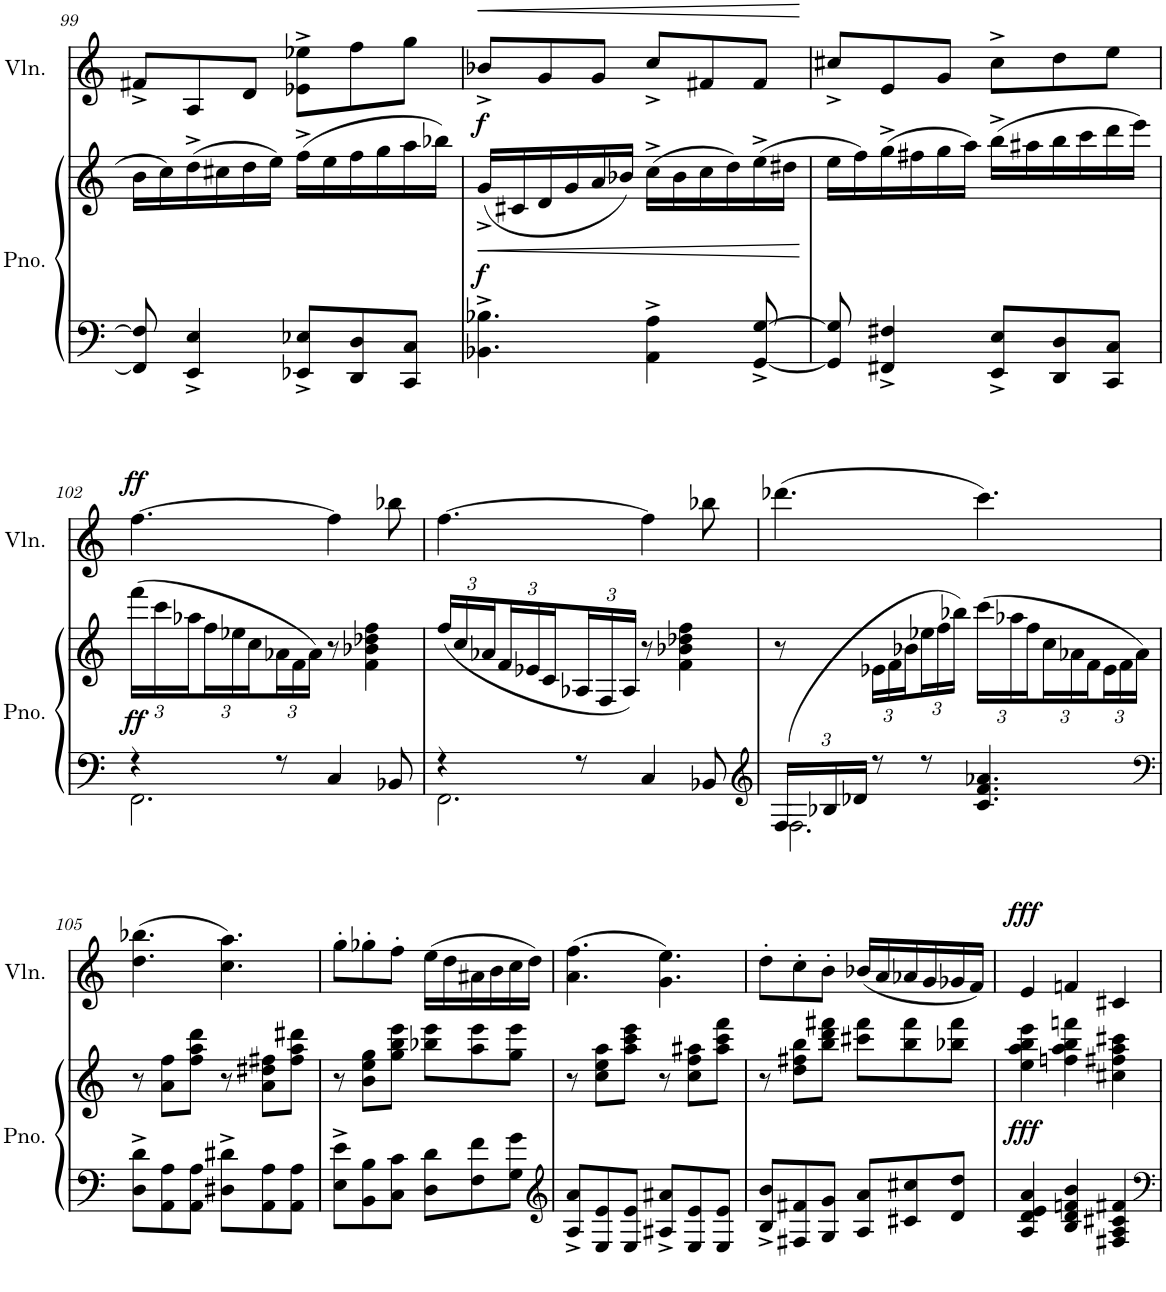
**kern	**kern	**dynam	**kern	**dynam
*part2	*part2	*part2	*part1	*part1
*staff3	*staff2	*staff2/3	*staff1	*staff1
*I"Piano	*	*	*I"Violin	*
*I'Pno.	*	*	*I'Vln.	*
!!LO:PB:g=z
*clefF4	*clefG2	*	*clefG2	*
*k[]	*k[]	*	*k[]	*
*M6/8	*M6/8	*	*M6/8	*
=99	=99	=99	=99	=99
8FF#/] 8F#/]	16b\LL	.	8f#X^/L	.
.	16cc\	.	.	.
4EE/^ 4E/^	(16dd^\	.	8A/	.
.	16cc#X\	.	.	.
.	16dd\	.	8d/J	.
.	16ee\JJ)	.	.	.
8EE-X/^ 8E-X/^L	(16ff^\LL	.	8e-X\^ 8ee-X\^L	.
.	16ee\	.	.	.
8DD/ 8D/	16ff\	.	8ff\	.
.	16gg\	.	.	.
8CC/ 8C/J	16aa\	.	8gg\J	.
.	16bb-X\JJ)	.	.	.
=100	=100	=100	=100	=100
!	!	!LO:HP:b	!	!LO:HP:b
!	!	!LO:DY:n=1:a=2	!	!LO:DY:n=1:b
4.BB-X\^ 4.B-X\^	(16g^/LL	< f	8b-X^/L	< f
.	16c#X/	.	.	.
.	16d/	.	8g/	.
.	16g/	.	.	.
.	16a/	.	8g/J	.
.	16b-X/JJ)	.	.	.
4AA\^ 4A\^	(16cc^\LL	.	8cc^/L	.
.	16b-\	.	.	.
.	16cc\	.	8f#X/	.
.	16dd\)	.	.	.
[8GG/^ [8G/^	(16ee^\	.	8f#/J	.
.	16dd#X\JJ	.	.	.
.	.	[	.	[
=101	=101	=101	=101	=101
8GG/] 8G/]	16ee\LL	.	8cc#X^/L	.
.	16ff\)	.	.	.
4FF#X/^ 4F#X/^	(16gg^\	.	8e/	.
.	16ff#X\	.	.	.
.	16gg\	.	8g/J	.
.	16aa\JJ)	.	.	.
8EE/^ 8E/^L	(16bb^\LL	.	8cc#^\L	.
.	16aa#X\	.	.	.
8DD/ 8D/	16bb\	.	8dd\	.
.	16ccc\	.	.	.
8CC/ 8C/J	16ddd\	.	8ee\J	.
.	16eee\JJ)	.	.	.
!!LO:LB:g=z
=102	=102	=102	=102	=102
*^	*	*	*	*
*	*	*Xbrackettup	*	*	*
!	!	!	!LO:DY:a=2	!	!LO:DY:a
4r	2.FF\	(24fff\LL	ff	[4.ff\	ff
.	.	24ccc\	.	.	.
.	.	24aa-X\	.	.	.
.	.	24ff\	.	.	.
.	.	24ee-X\	.	.	.
.	.	24cc\	.	.	.
8r	.	24a-X\	.	.	.
.	.	24f\	.	.	.
.	.	24a-\JJ)	.	.	.
4C/	.	8r	.	4ff\]	.
.	.	4f\ 4b-X\ 4dd-X\ 4ff\	.	.	.
8BB-X/	.	.	.	8bb-X\	.
=103	=103	=103	=103	=103	=103
4r	2.FF\	(24ff/LL	.	[4.ff\	.
.	.	24cc/	.	.	.
.	.	24a-X/	.	.	.
.	.	24f/	.	.	.
.	.	24e-X/	.	.	.
.	.	24c/	.	.	.
8r	.	24A-X/	.	.	.
.	.	24F/	.	.	.
.	.	24A-/JJ)	.	.	.
4C/	.	8r	.	4ff\]	.
.	.	4f\ 4b-X\ 4dd-X\ 4ff\	.	.	.
8BB-X/	.	.	.	8bb-X\	.
=104	=104	=104	=104	=104	=104
*clefG2	*	*	*	*	*
*Xbrackettup	*	*	*	*	*
24F/LL	2.F\	8r	.	(4.ddd-X\	.
24B-X/	.	.	.	.	.
24d-X/JJ	.	.	.	.	.
8r	.	24e-X\LL	.	.	.
.	.	24f\	.	.	.
.	.	24b-X\	.	.	.
8r	.	24ee-X\	.	.	.
.	.	24ff\	.	.	.
.	.	(24bb-X\JJ	.	.	.
4.c/ 4.f/ 4.a-X/	.	(24ccc\LL	.	4.ccc\)	.
.	.	24aa-X\	.	.	.
.	.	24ff\	.	.	.
.	.	24cc\	.	.	.
.	.	24a-X\	.	.	.
.	.	24f\	.	.	.
.	.	24e-\	.	.	.
.	.	24f\	.	.	.
.	.	24a-\JJ)	.	.	.
*v	*v	*	*	*	*
!!LO:LB:g=z
=105	=105	=105	=105	=105
*clefF4	*	*	*	*
8D\^ 8d\^L	8r	.	(4.dd\ 4.bb-X\	.
8AA\ 8A\	8a\ 8ff\L	.	.	.
8AA\ 8A\J	8ff\ 8aa\ 8ddd\J	.	.	.
8D#X\^ 8d#X\^L	8r	.	4.cc\ 4.aa\)	.
8AA\ 8A\	8a\ 8dd#X\ 8ff#X\L	.	.	.
8AA\ 8A\J	8ff#\ 8aa\ 8ddd#X\J	.	.	.
=106	=106	=106	=106	=106
8E\^ 8e\^L	8r	.	8gg'\L	.
8BB\ 8B\	8b\ 8ee\ 8gg\L	.	8gg-X'\	.
8C\ 8c\J	8gg\ 8bb\ 8eee\J	.	8ff'\J	.
8D\ 8d\L	8bb-X\ 8eee\L	.	(16ee\LL	.
.	.	.	16dd\	.
8F\ 8f\	8aa\ 8eee\	.	16a#X\	.
.	.	.	16b\	.
8G\ 8g\J	8gg\ 8eee\J	.	16cc\	.
.	.	.	16dd\JJ)	.
=107	=107	=107	=107	=107
*clefG2	*	*	*	*
8A/^ 8a/^L	8r	.	(4.a\ 4.ff\	.
8E/ 8e/	8cc\ 8ee\ 8aa\L	.	.	.
8E/ 8e/J	8aa\ 8ccc\ 8eee\J	.	.	.
8A#X/^ 8a#X/^L	8r	.	4.g\ 4.ee\)	.
8E/ 8e/	8cc\ 8ff\ 8aa#X\L	.	.	.
8E/ 8e/J	8aa#\ 8ccc\ 8fff\J	.	.	.
=108	=108	=108	=108	=108
8B/^ 8b/^L	8r	.	8dd'\L	.
8F#X/ 8f#X/	8dd\ 8ff#X\ 8bb\L	.	8cc'\	.
8G/ 8g/J	8bb\ 8ddd\ 8fff#X\J	.	8b'\J	.
8A/ 8a/L	8ccc#X\ 8fff#\L	.	(16b-X/LL	.
.	.	.	16a/	.
8c#X/ 8cc#X/	8bb\ 8fff#\	.	16a-X/	.
.	.	.	16g/	.
8d/ 8dd/J	8bb-X\ 8fff#\J	.	16g-X/	.
.	.	.	16f/JJ)	.
=109	=109	=109	=109	=109
!	!	!LO:DY:b	!	!LO:DY:a
4A/ 4d/ 4e/ 4a/	4ee\ 4aa\ 4bb\ 4eee\	fff	4e/	fff
4B/ 4d/ 4fn/ 4b/	4ffn\ 4aa\ 4bb\ 4fffn\	.	4fn/	.
4F#X/ 4A/ 4c#X/ 4f#X/	4cc#X\ 4ff#X\ 4aa\ 4ccc#X\	.	4c#X/	.
=	=	=	=	=
*-	*-	*-	*-	*-
